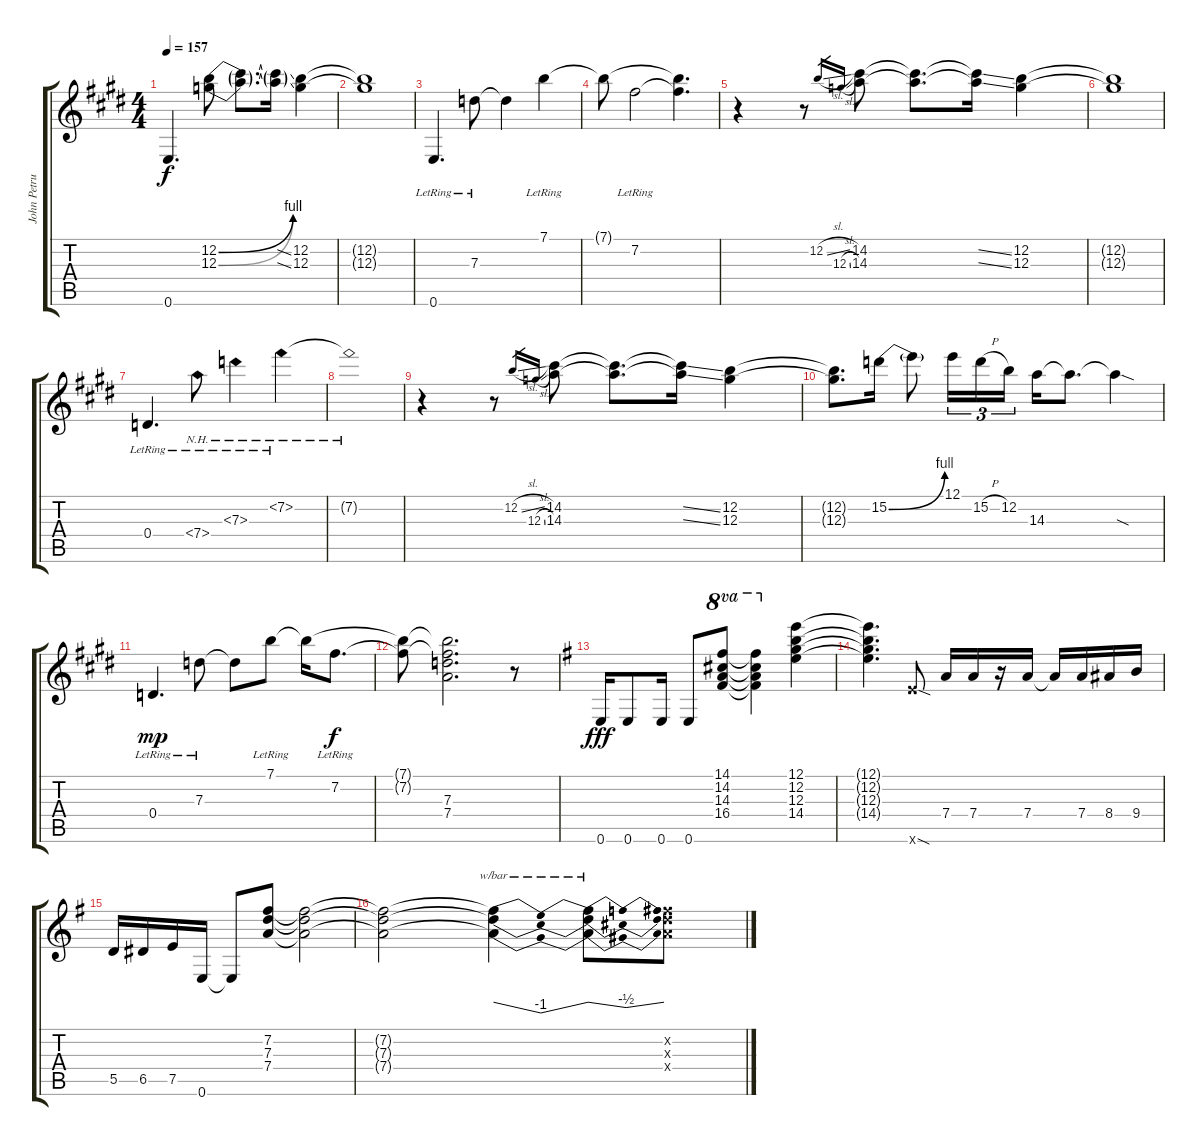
\track ("John Petrucci" "John Petru") {instrument overdrivenguitar}
\staff {score tabs}
\tuning (E4 B3 G3 D3 A2 E2) {hide}
\ts (4 4)
\tempo 157
\clef g2
\ks e
0.6.4{d dy f} (12.2{be (bend 0 0 60 4)} 12.3{be (bend 0 0 60 4)}).8 (12.2{t} 12.3{t}).8{d} (12.2{ss t} 12.3{ss t}).16 (12.2 12.3).4 |
\ks c#minor
(12.2{t} 12.3{t}).1 |
0.6{lr}.4{d} 7.3{lr}.8 7.3{t}.4 7.1{lr}.4 |
7.1{t}.8 7.2{lr}.2 (7.1{t} 7.2{t}).4{d} |
\ks e
r.4 r.8 12.2{sl}.16{gr} 12.3{sl}.16{gr} (14.2 14.3).8 (14.2{t} 14.3{t}).8{d} (14.2{ss t} 14.3{ss t}).16 (12.2 12.3).4 |
\ks c#minor
(12.2{t} 12.3{t}).1 |
0.4{lr}.4{d} 7.4{nh lr}.8 7.3{nh lr}.4 7.2{nh lr}.4 |
7.2{nh t}.1 |
\ks e
r.4 r.8 12.2{sl}.16{gr} 12.3{sl}.16{gr} (14.2 14.3).8 (14.2{t} 14.3{t}).8{d} (14.2{ss t} 14.3{ss t}).16 (12.2 12.3).4 |
\ks c#minor
(12.2{t} 12.3{t}).8{d} 15.2{be (bend 0 0 60 4)}.16 15.2{t}.8 12.1.16{tu (3 2)} 15.2{h}.16{tu (3 2)} 12.2.16{tu (3 2)} 14.3.16 14.3{t}.8{d} 14.3{sod t}.4 |
0.4{lr}.4{d dy mp} 7.3{lr}.8 7.3{t}.8 7.1{lr}.8 7.1{t}.16 7.2{lr}.8{d dy f} |
(7.1{t} 7.2{t}).8 (7.1{t} 7.2{t} 7.3 7.4).2{d} r.8{instrument overdrivenguitar} |
\ks g
0.6.16{dy fff} 0.6.8 0.6.16 0.6.8 (14.1 14.2 14.3 16.4).8{ot 8va} (14.1{t} 14.2{t} 14.3{t} 16.4{t}).4{ot 8va} (12.1 12.2 12.3 14.4).4 |
(12.1{t} 12.2{t} 12.3{t} 14.4{t}).4{d} 12.6{sod x}.8 7.4.16 7.4.16 r.16 7.4.16 7.4{t}.16 7.4.16 8.4.16 9.4.16 |
5.5.16 6.5.16 7.5.16 0.6.16 0.6{t}.8 (7.2 7.3 7.4).8 (7.2{t} 7.3{t} 7.4{t}).2 |
(7.2{t} 7.3{t} 7.4{t}).2 (7.2{t} 7.3{t} 7.4{t}).4{tbe (dip default 0 0 30 -4 60 0)} (7.2{t} 7.3{t} 7.4{t}).8{tbe (dip default 0 0 30 -2 60 0)} (7.2{x} 7.3{x} 7.4{x}).8
